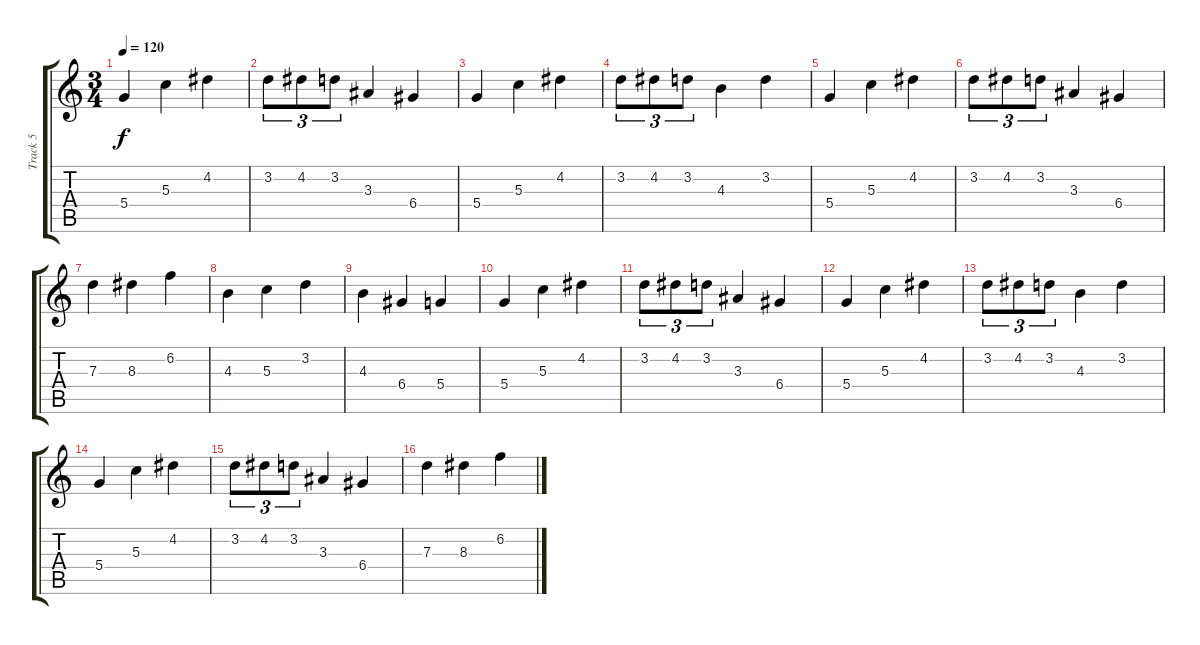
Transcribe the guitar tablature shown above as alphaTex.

\track ("Track 5" "Track 5") {instrument overdrivenguitar}
\staff {score tabs}
\tuning (E4 B3 G3 D3 A2 E2) {hide}
\ts (3 4)
\tempo 120
\clef g2
\ks c
5.4.4{dy f} 5.3.4 4.2.4 |
3.2.8{tu (3 2)} 4.2.8{tu (3 2)} 3.2.8{tu (3 2)} 3.3.4 6.4.4 |
5.4.4 5.3.4 4.2.4 |
3.2.8{tu (3 2)} 4.2.8{tu (3 2)} 3.2.8{tu (3 2)} 4.3.4 3.2.4 |
5.4.4 5.3.4 4.2.4 |
3.2.8{tu (3 2)} 4.2.8{tu (3 2)} 3.2.8{tu (3 2)} 3.3.4 6.4.4 |
7.3.4 8.3.4 6.2.4 |
4.3.4 5.3.4 3.2.4 |
4.3.4 6.4.4 5.4.4 |
5.4.4 5.3.4 4.2.4 |
3.2.8{tu (3 2)} 4.2.8{tu (3 2)} 3.2.8{tu (3 2)} 3.3.4 6.4.4 |
5.4.4 5.3.4 4.2.4 |
3.2.8{tu (3 2)} 4.2.8{tu (3 2)} 3.2.8{tu (3 2)} 4.3.4 3.2.4 |
5.4.4 5.3.4 4.2.4 |
3.2.8{tu (3 2)} 4.2.8{tu (3 2)} 3.2.8{tu (3 2)} 3.3.4 6.4.4 |
7.3.4 8.3.4 6.2.4
